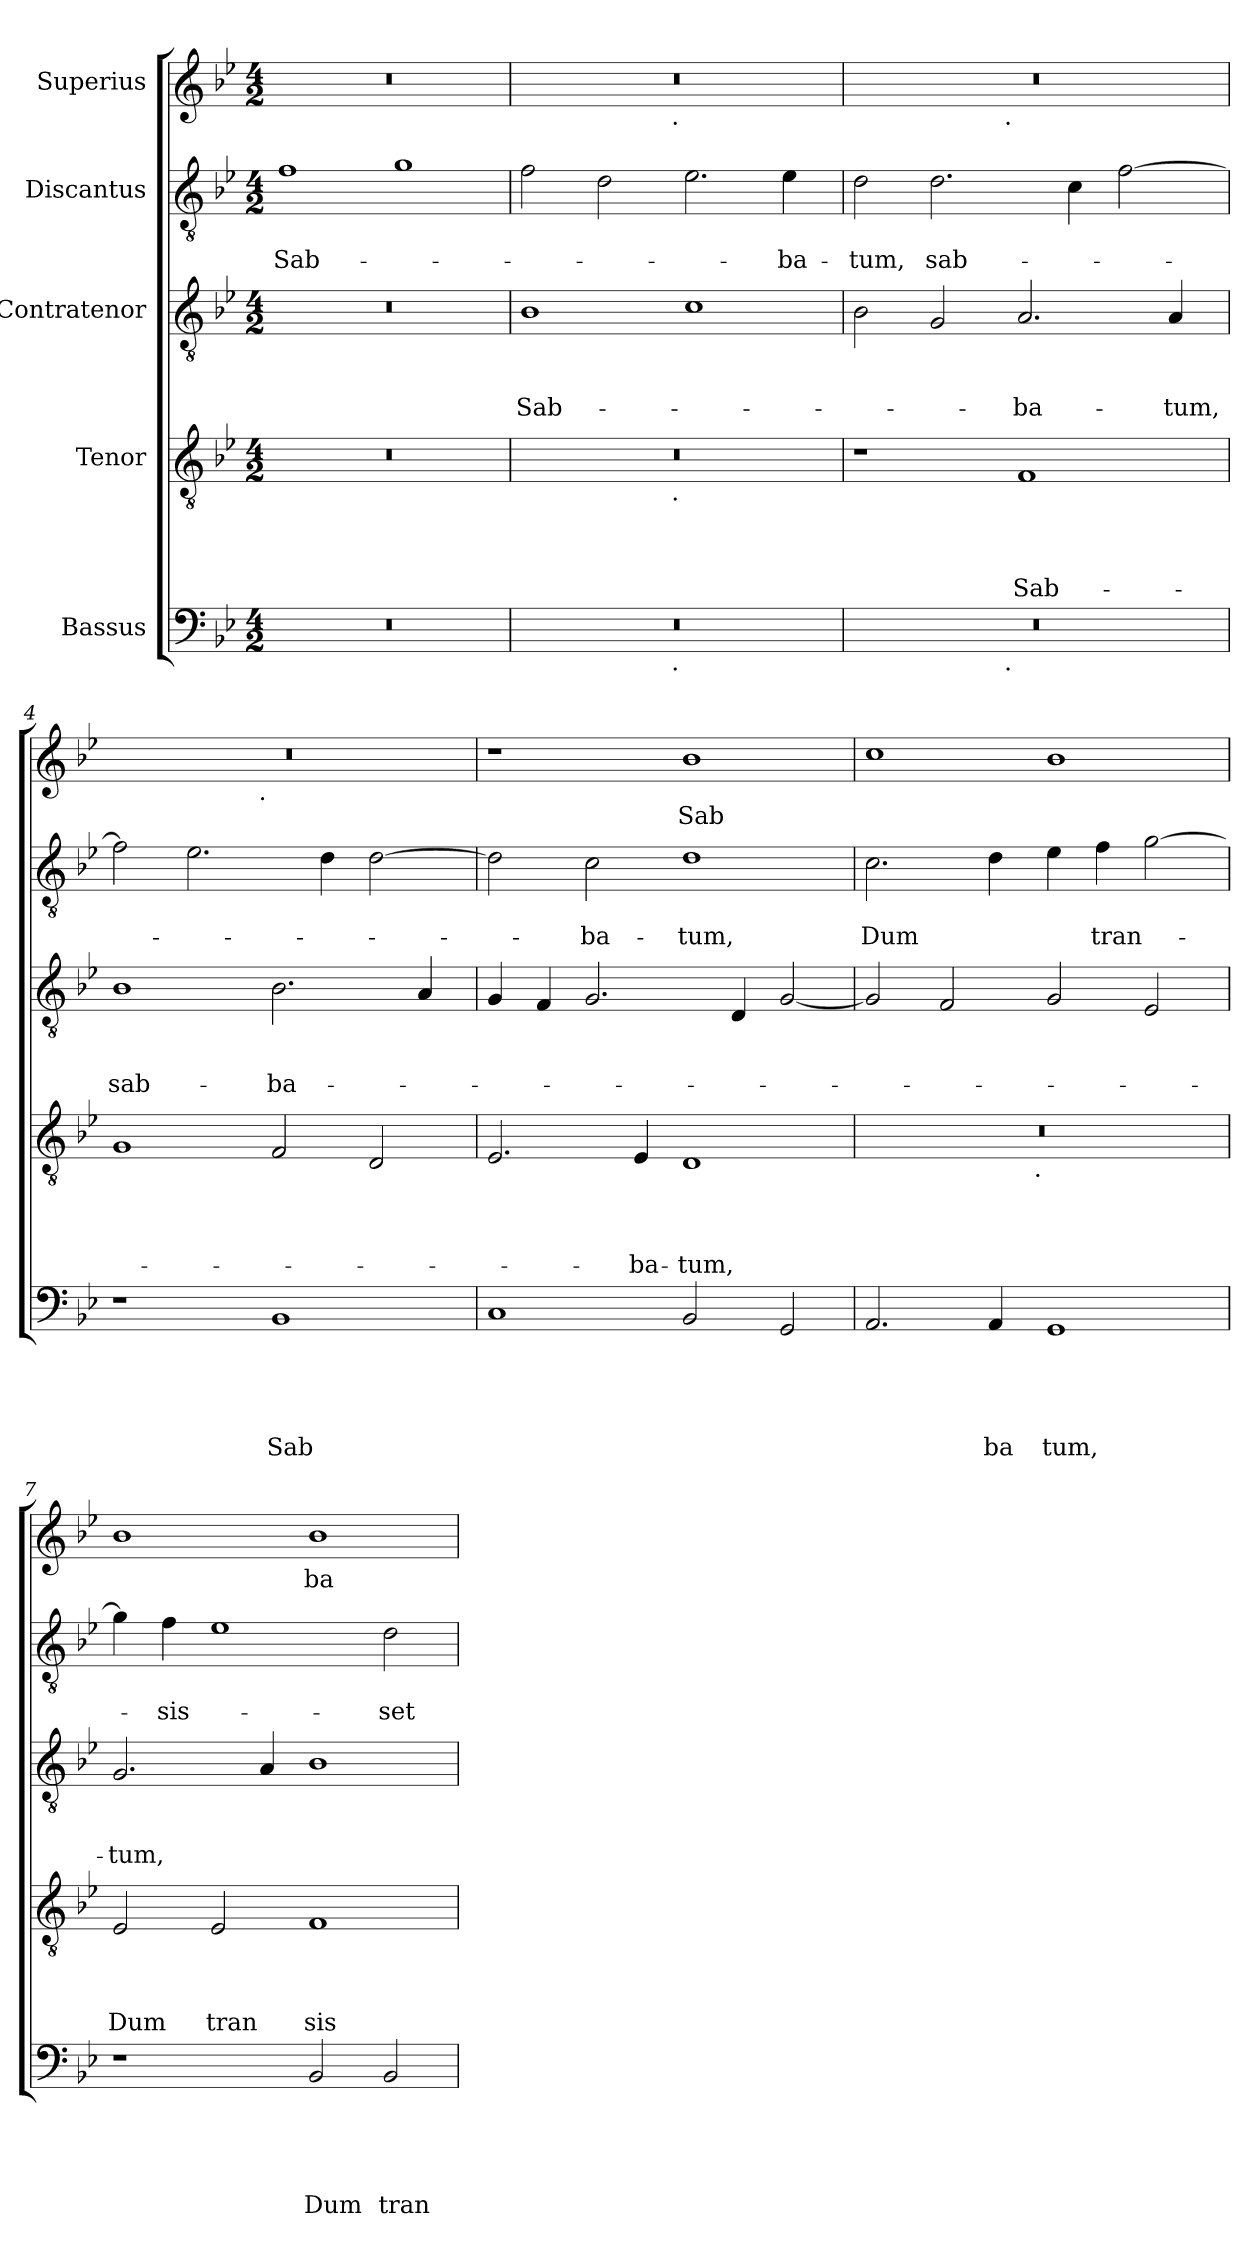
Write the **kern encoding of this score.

**kern	**text	**text	**text	**text	**text	**kern	**text	**text	**text	**text	**kern	**text	**text	**text	**kern	**text	**text	**kern	**text
*part5	*part5	*part5	*part5	*part5	*part5	*part4	*part4	*part4	*part4	*part4	*part3	*part3	*part3	*part3	*part2	*part2	*part2	*part1	*part1
*staff5	*staff5	*staff5	*staff5	*staff5	*staff5	*staff4	*staff4	*staff4	*staff4	*staff4	*staff3	*staff3	*staff3	*staff3	*staff2	*staff2	*staff2	*staff1	*staff1
*I"Bassus	*	*	*	*	*	*I"Tenor	*	*	*	*	*I"Contratenor	*	*	*	*I"Discantus	*	*	*I"Superius	*
*clefF4	*	*	*	*	*	*clefGv2	*	*	*	*	*clefGv2	*	*	*	*clefGv2	*	*	*clefG2	*
*k[b-e-]	*	*	*	*	*	*k[b-e-]	*	*	*	*	*k[b-e-]	*	*	*	*k[b-e-]	*	*	*k[b-e-]	*
*B-:	*	*	*	*	*	*B-:	*	*	*	*	*B-:	*	*	*	*B-:	*	*	*B-:	*
*M4/2	*	*	*	*	*	*M4/2	*	*	*	*	*M4/2	*	*	*	*M4/2	*	*	*M4/2	*
=1	=1	=1	=1	=1	=1	=1	=1	=1	=1	=1	=1	=1	=1	=1	=1	=1	=1	=1	=1
!	!	!	!	!	!	!	!	!	!	!	!	!	!	!	!	!	!LO:LY:b	!	!
0r	.	.	.	.	.	0r	.	.	.	.	0r	.	.	.	1f	.	Sab-	0r	.
.	.	.	.	.	.	.	.	.	.	.	.	.	.	.	1g	.	.	.	.
=2	=2	=2	=2	=2	=2	=2	=2	=2	=2	=2	=2	=2	=2	=2	=2	=2	=2	=2	=2
!	!	!	!	!	!	!	!	!	!	!	!	!	!	!LO:LY:b	!	!	!	!	!
*^	*	*	*	*	*	*^	*	*	*	*	*	*	*	*	*	*	*	*^	*
0r	2ryy	.	.	.	.	.	0r	2ryy	.	.	.	.	1B-	.	.	Sab-	2f\	.	.	0r	2ryy	.
.	4...ryy	.	.	.	.	.	.	4...ryy	.	.	.	.	.	.	.	.	2d\	.	.	.	4...ryy	.
!	!	!	!	!	!	!	!	!	!	!	!	!	!	!	!	!	!	!	!	!	!LO:TX:b:t=.	!
!	!	!	!	!	!	!	!	!LO:TX:b:t=.	!	!	!	!	!	!	!	!	!	!	!	!	!	!
!	!LO:TX:b:t=.	!	!	!	!	!	!	!	!	!	!	!	!	!	!	!	!	!	!	!	!	!
.	1ryy	.	.	.	.	.	.	1ryy	.	.	.	.	.	.	.	.	.	.	.	.	1ryy	.
.	.	.	.	.	.	.	.	.	.	.	.	.	1c	.	.	.	2.e-\	.	.	.	.	.
!	!	!	!	!	!	!	!	!	!	!	!	!	!	!	!	!	!	!	!LO:LY:b	!	!	!
.	.	.	.	.	.	.	.	.	.	.	.	.	.	.	.	.	4e-\	.	-ba-	.	.	.
.	32ryy	.	.	.	.	.	.	32ryy	.	.	.	.	.	.	.	.	.	.	.	.	32ryy	.
=3	=3	=3	=3	=3	=3	=3	=3	=3	=3	=3	=3	=3	=3	=3	=3	=3	=3	=3	=3	=3	=3	=3
!	!	!	!	!	!	!	!	!	!	!	!	!	!	!	!	!	!	!	!LO:LY:b	!	!	!
*	*	*	*	*	*	*	*v	*v	*	*	*	*	*	*	*	*	*	*	*	*	*	*
0r	2ryy	.	.	.	.	.	1r	.	.	.	.	2B-\	.	.	.	2d\	.	-tum,	0r	2ryy	.
!	!	!	!	!	!	!	!	!	!	!	!	!	!	!	!	!	!	!LO:LY:b	!	!	!
.	4...ryy	.	.	.	.	.	.	.	.	.	.	2G/	.	.	.	2.d\	.	sab-	.	4...ryy	.
!	!	!	!	!	!	!	!	!	!	!	!	!	!	!	!	!	!	!	!	!LO:TX:b:t=.	!
!	!LO:TX:b:t=.	!	!	!	!	!	!	!	!	!	!	!	!	!	!	!	!	!	!	!	!
.	1ryy	.	.	.	.	.	.	.	.	.	.	.	.	.	.	.	.	.	.	1ryy	.
!	!	!	!	!	!	!	!	!	!	!	!LO:LY:b	!	!	!	!LO:LY:b	!	!	!	!	!	!
.	.	.	.	.	.	.	1F	.	.	.	Sab-	2.A/	.	.	-ba-	.	.	.	.	.	.
.	.	.	.	.	.	.	.	.	.	.	.	.	.	.	.	4c\	.	.	.	.	.
.	.	.	.	.	.	.	.	.	.	.	.	.	.	.	.	[>2f\	.	.	.	.	.
!	!	!	!	!	!	!	!	!	!	!	!	!	!	!	!LO:LY:b	!	!	!	!	!	!
.	.	.	.	.	.	.	.	.	.	.	.	4A/	.	.	-tum,	.	.	.	.	.	.
.	32ryy	.	.	.	.	.	.	.	.	.	.	.	.	.	.	.	.	.	.	32ryy	.
=4	=4	=4	=4	=4	=4	=4	=4	=4	=4	=4	=4	=4	=4	=4	=4	=4	=4	=4	=4	=4	=4
!	!	!	!	!	!	!	!	!	!	!	!	!	!	!	!LO:LY:b	!	!	!	!	!	!
*v	*v	*	*	*	*	*	*	*	*	*	*	*	*	*	*	*	*	*	*	*	*
1r	.	.	.	.	.	1G	.	.	.	.	1B-	.	.	sab-	2f\]	.	.	0r	2ryy	.
.	.	.	.	.	.	.	.	.	.	.	.	.	.	.	2.e-\	.	.	.	4...ryy	.
!	!	!	!	!	!	!	!	!	!	!	!	!	!	!	!	!	!	!	!LO:TX:b:t=.	!
.	.	.	.	.	.	.	.	.	.	.	.	.	.	.	.	.	.	.	1ryy	.
!	!	!	!	!	!LO:LY:b	!	!	!	!	!	!	!	!	!LO:LY:b	!	!	!	!	!	!
1BB-	.	.	.	.	Sab	2F/	.	.	.	.	2.B-\	.	.	-ba-	.	.	.	.	.	.
.	.	.	.	.	.	.	.	.	.	.	.	.	.	.	4d\	.	.	.	.	.
.	.	.	.	.	.	2D/	.	.	.	.	.	.	.	.	[>2d\	.	.	.	.	.
.	.	.	.	.	.	.	.	.	.	.	4A/	.	.	.	.	.	.	.	.	.
.	.	.	.	.	.	.	.	.	.	.	.	.	.	.	.	.	.	.	32ryy	.
*	*	*	*	*	*	*	*	*	*	*	*	*	*	*	*	*	*	*v	*v	*
=5	=5	=5	=5	=5	=5	=5	=5	=5	=5	=5	=5	=5	=5	=5	=5	=5	=5	=5	=5
1C	.	.	.	.	.	2.E-/	.	.	.	.	4G/	.	.	.	2d\]	.	.	1r	.
.	.	.	.	.	.	.	.	.	.	.	4F/	.	.	.	.	.	.	.	.
!	!	!	!	!	!	!	!	!	!	!	!	!	!	!	!	!	!LO:LY:b	!	!
.	.	.	.	.	.	.	.	.	.	.	2.G/	.	.	.	2c\	.	-ba-	.	.
!	!	!	!	!	!	!	!	!	!	!LO:LY:b	!	!	!	!	!	!	!	!	!
.	.	.	.	.	.	4E-/	.	.	.	-ba-	.	.	.	.	.	.	.	.	.
!	!	!	!	!	!	!	!	!	!	!LO:LY:b	!	!	!	!	!	!	!LO:LY:b	!	!LO:LY:b
2BB-/	.	.	.	.	.	1D	.	.	.	-tum,	.	.	.	.	1d	.	-tum,	1b-	Sab
.	.	.	.	.	.	.	.	.	.	.	4D/	.	.	.	.	.	.	.	.
2GG/	.	.	.	.	.	.	.	.	.	.	[<2G/	.	.	.	.	.	.	.	.
=6	=6	=6	=6	=6	=6	=6	=6	=6	=6	=6	=6	=6	=6	=6	=6	=6	=6	=6	=6
!	!	!	!	!	!	!	!	!	!	!	!	!	!	!	!	!	!LO:LY:b	!	!
*	*	*	*	*	*	*^	*	*	*	*	*	*	*	*	*	*	*	*	*
2.AA/	.	.	.	.	.	0r	2ryy	.	.	.	.	2G/]	.	.	.	2.c\	.	Dum	1cc	.
.	.	.	.	.	.	.	4...ryy	.	.	.	.	2F/	.	.	.	.	.	.	.	.
!	!	!	!	!	!LO:LY:b	!	!	!	!	!	!	!	!	!	!	!	!	!	!	!
4AA/	.	.	.	.	ba	.	.	.	.	.	.	.	.	.	.	4d\	.	.	.	.
!	!	!	!	!	!	!	!LO:TX:b:t=.	!	!	!	!	!	!	!	!	!	!	!	!	!
.	.	.	.	.	.	.	1ryy	.	.	.	.	.	.	.	.	.	.	.	.	.
!	!	!	!	!	!LO:LY:b	!	!	!	!	!	!	!	!	!	!	!	!	!	!	!
1GG	.	.	.	.	tum,	.	.	.	.	.	.	2G/	.	.	.	4e-\	.	.	1b-	.
!	!	!	!	!	!	!	!	!	!	!	!	!	!	!	!	!	!	!LO:LY:b	!	!
.	.	.	.	.	.	.	.	.	.	.	.	.	.	.	.	4f\	.	tran-	.	.
.	.	.	.	.	.	.	.	.	.	.	.	2E-/	.	.	.	[<2g\	.	.	.	.
.	.	.	.	.	.	.	32ryy	.	.	.	.	.	.	.	.	.	.	.	.	.
!!LO:LB:g=z
=7	=7	=7	=7	=7	=7	=7	=7	=7	=7	=7	=7	=7	=7	=7	=7	=7	=7	=7	=7	=7
!	!	!	!	!	!	!	!	!	!	!	!LO:LY:b	!	!	!	!LO:LY:b	!	!	!	!	!
*	*	*	*	*	*	*v	*v	*	*	*	*	*	*	*	*	*	*	*	*	*
1r	.	.	.	.	.	2E-/	.	.	.	Dum	2.G/	.	.	-tum,	4g\]	.	.	1b-	.
!	!	!	!	!	!	!	!	!	!	!	!	!	!	!	!	!	!LO:LY:b	!	!
.	.	.	.	.	.	.	.	.	.	.	.	.	.	.	4f\	.	-sis-	.	.
!	!	!	!	!	!	!	!	!	!	!LO:LY:b	!	!	!	!	!	!	!	!	!
.	.	.	.	.	.	2E-/	.	.	.	tran	.	.	.	.	1e-	.	.	.	.
.	.	.	.	.	.	.	.	.	.	.	4A/	.	.	.	.	.	.	.	.
!	!	!	!	!	!LO:LY:b	!	!	!	!	!LO:LY:b	!	!	!	!	!	!	!	!	!LO:LY:b
2BB-/	.	.	.	.	Dum	1F	.	.	.	sis	1B-	.	.	.	.	.	.	1b-	ba
!	!	!	!	!	!LO:LY:b	!	!	!	!	!	!	!	!	!	!	!	!LO:LY:b	!	!
2BB-/	.	.	.	.	tran-	.	.	.	.	.	.	.	.	.	2d\	.	-set	.	.
=	=	=	=	=	=	=	=	=	=	=	=	=	=	=	=	=	=	=	=
*-	*-	*-	*-	*-	*-	*-	*-	*-	*-	*-	*-	*-	*-	*-	*-	*-	*-	*-	*-
